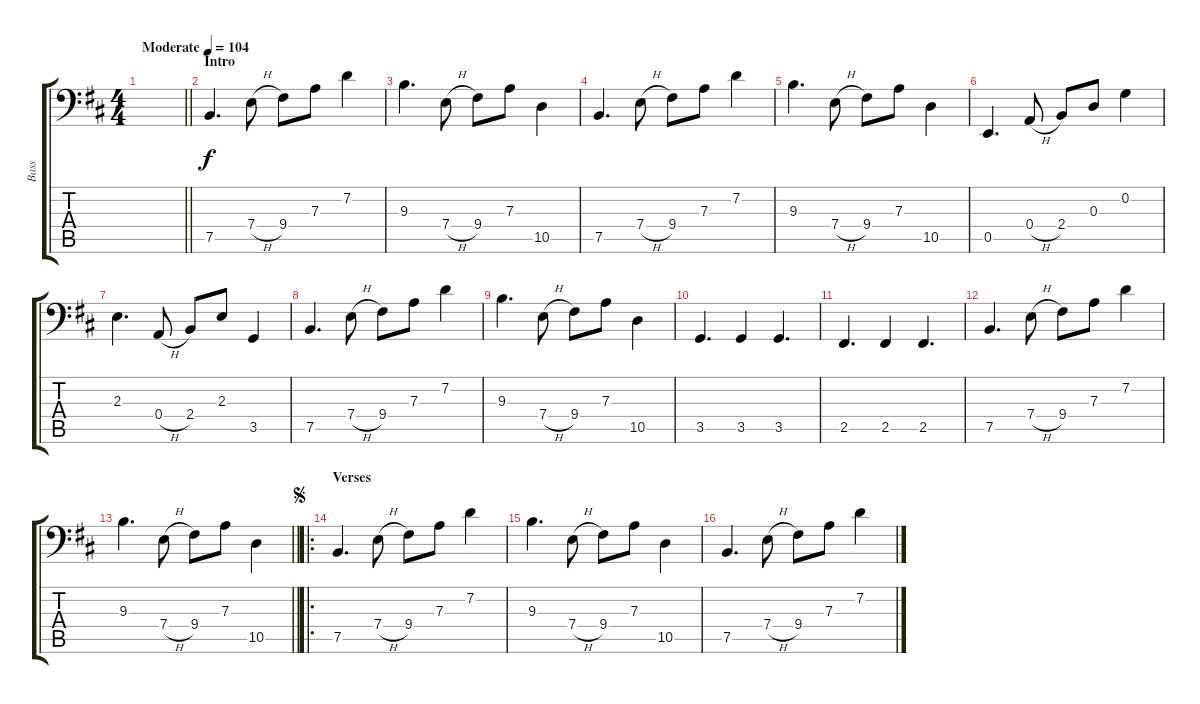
\track ("Bass" "Bass") {instrument electricbassfinger}
\staff {score tabs}
\tuning (C3 G2 D2 A1 E1 B0) {hide}
\ts (4 4)
\tempo (104 "Moderate")
\clef f4
\barLineRight lightlight
\ks d
|
\section ("" "Intro")
7.5.4{d} 7.4{h}.8 9.4.8 7.3.8 7.2.4 |
9.3.4{d} 7.4{h}.8 9.4.8 7.3.8 10.5.4 |
7.5.4{d} 7.4{h}.8 9.4.8 7.3.8 7.2.4 |
9.3.4{d} 7.4{h}.8 9.4.8 7.3.8 10.5.4 |
0.5.4{d} 0.4{h}.8 2.4.8 0.3.8 0.2.4 |
2.3.4{d} 0.4{h}.8 2.4.8 2.3.8 3.5.4 |
7.5.4{d} 7.4{h}.8 9.4.8 7.3.8 7.2.4 |
9.3.4{d} 7.4{h}.8 9.4.8 7.3.8 10.5.4 |
3.5.4{d} 3.5.4 3.5.4{d} |
2.5.4{d} 2.5.4 2.5.4{d} |
7.5.4{d} 7.4{h}.8 9.4.8 7.3.8 7.2.4 |
\barLineRight lightlight
9.3.4{d} 7.4{h}.8 9.4.8 7.3.8 10.5.4 |
\ro
\section ("" "Verses")
\jump segno
7.5.4{d} 7.4{h}.8 9.4.8 7.3.8 7.2.4 |
9.3.4{d} 7.4{h}.8 9.4.8 7.3.8 10.5.4 |
7.5.4{d} 7.4{h}.8 9.4.8 7.3.8 7.2.4
